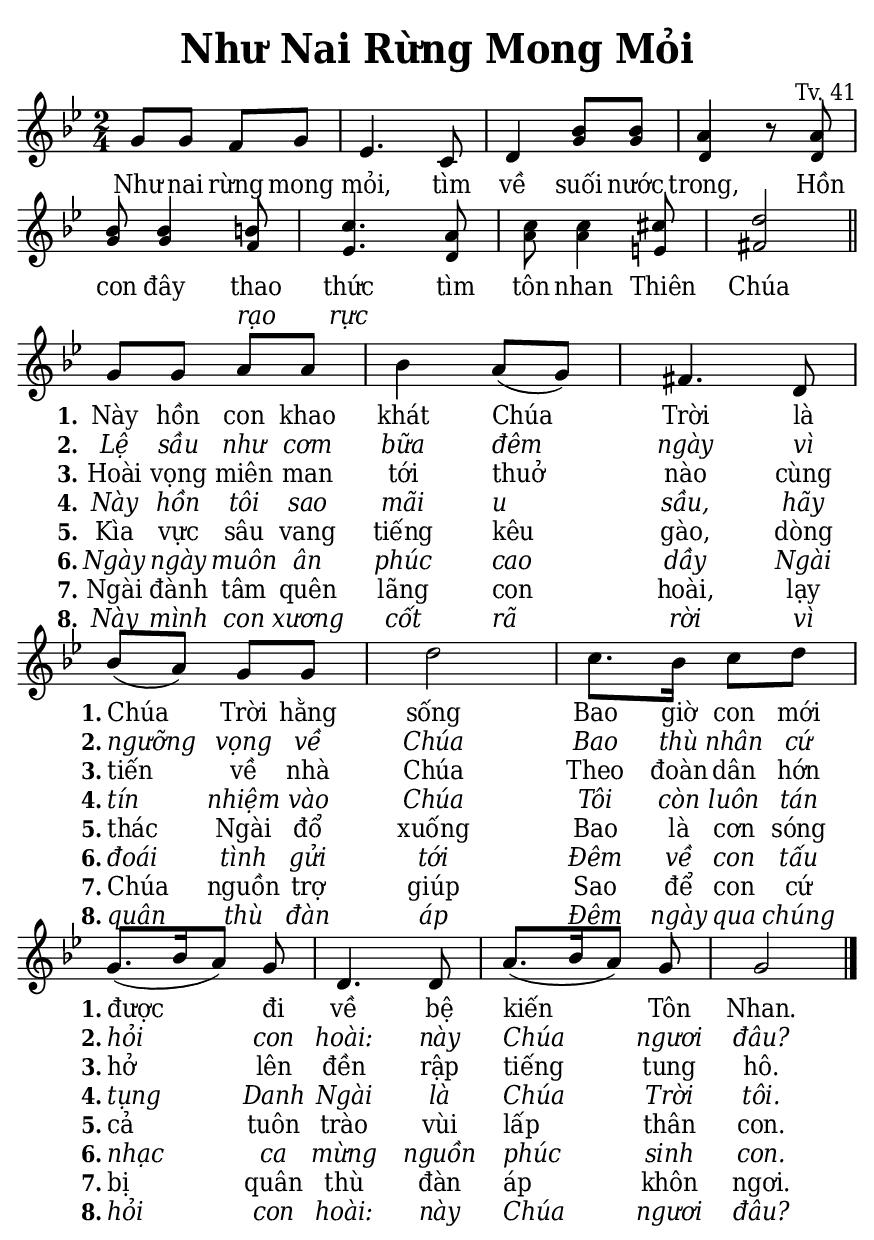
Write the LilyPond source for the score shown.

% Cài đặt chung\
\version "2.22.1"
\include "english.ly"

\header {
  title = \markup { \fontsize #1 "Như Nai Rừng Mong Mỏi" }
  composer = "Tv. 41"
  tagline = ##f
}

% Nhạc phiên khúc
nhacPhienKhucSop = \relative c'' {
  g8 g f g |
  ef4. c8 |
  d4 bf'8 bf |
  a4 r8 a |
  bf bf4 b!8 |
  c4. a8 |
  c c4 cs8 |
  d2 \bar "||" \break
  
  g,8 g a a |
  bf4 a8 (g) |
  fs4. d8 |
  bf' (a) g g |
  d'2 |
  c8. bf16 c8 d |
  g,8. ([bf16 a8]) g |
  d4. d8 |
  a'8. ([bf16 a8]) g |
  g2 \bar "|."
}

nhacPhienKhucAlto = \relative c'' {
  g8 g f g |
  ef4. c8 |
  d4 g8 g |
  d4 r8 d |
  g g4 f8 |
  ef4. d8 |
  a' a4 e!8 |
  fs2
}

% Lời phiên khúc
loiPhienKhucSop = \lyrics {
  %\set stanza = "ĐK:"
  Như nai rừng mong mỏi,
  tìm về suối nước trong,
  Hồn con đây
  <<
    { thao thức }
    \new Lyrics {
	    \set associatedVoice = "beSop"
	    \override Lyrics.LyricText.font-shape = #'italic
	    rạo rực
	}
  >>
  tìm tôn nhan Thiên Chúa
  <<
    {
      \set stanza = "1."
      Này hồn con khao khát Chúa Trời
      là Chúa Trời hằng sống
      Bao giờ con mới được đi về bệ kiến Tôn Nhan.
    }
    \new Lyrics {
	    \set associatedVoice = "beSop"
	    \set stanza = "2."
      \override Lyrics.LyricText.font-shape = #'italic
	    Lệ sầu như cơm bữa đêm ngày
	    vì ngưỡng vọng về Chúa
	    Bao thù nhân cứ hỏi con hoài: này Chúa ngươi đâu?
    }
    \new Lyrics {
	    \set associatedVoice = "beSop"
	    \set stanza = "3."
	    Hoài vọng miên man tới thuở nào
	    cùng tiến về nhà Chúa
	    Theo đoàn dân hớn hở lên đền rập tiếng tung hô.
    }
    \new Lyrics {
	    \set associatedVoice = "beSop"
	    \set stanza = "4."
      \override Lyrics.LyricText.font-shape = #'italic
	    Này hồn tôi sao mãi u sầu,
	    hãy tín nhiệm vào Chúa
	    Tôi còn luôn tán tụng Danh Ngài là Chúa Trời tôi.
    }
    \new Lyrics {
	    \set associatedVoice = "beSop"
	    \set stanza = "5."
	    Kìa vực sâu vang tiếng kêu gào,
	    dòng thác Ngài đổ xuống
	    Bao là cơn sóng cả tuôn trào vùi lấp thân con.
    }
    \new Lyrics {
	    \set associatedVoice = "beSop"
	    \set stanza = "6."
      \override Lyrics.LyricText.font-shape = #'italic
	    Ngày ngày muôn ân phúc cao dầy
	    Ngài đoái tình gửi tới
	    Đêm về con tấu nhạc ca mừng nguồn phúc sinh con.
    }
    \new Lyrics {
	    \set associatedVoice = "beSop"
	    \set stanza = "7."
	    Ngài đành tâm quên lãng con hoài,
	    lạy Chúa nguồn trợ giúp
	    Sao để con cứ bị quân thù đàn áp khôn ngơi.
    }
    \new Lyrics {
	    \set associatedVoice = "beSop"
	    \set stanza = "8."
      \override Lyrics.LyricText.font-shape = #'italic
	    Này mình con xương cốt rã rời
	    vì quân thù đàn áp
	    Đêm ngày qua chúng hỏi con hoài:
	    này Chúa ngươi đâu?
    }
  >>
}

% Dàn trang
\paper {
  #(set-paper-size "a5")
  top-margin = 3\mm
  bottom-margin = 3\mm
  left-margin = 3\mm
  right-margin = 3\mm
  indent = #0
  #(define fonts
	 (make-pango-font-tree "Deja Vu Serif Condensed"
	 		       "Deja Vu Serif Condensed"
			       "Deja Vu Serif Condensed"
			       (/ 20 20)))
  print-page-number = ##f
  page-count = #1
}

TongNhip = {
  \key bf \major \time 2/4
  \set Timing.beamExceptions = #'()
  \set Timing.baseMoment = #(ly:make-moment 1/4)
}

% mã nguồn cho những chức năng chưa hỗ trợ trong phiên bản lilypond hiện tại
% cung cấp bởi cộng đồng lilypond khi gửi email đến lilypond-user@gnu.org
% Đổi kích thước nốt cho bè phụ
notBePhu =
#(define-music-function (font-size music) (number? ly:music?)
   (for-some-music
     (lambda (m)
       (if (music-is-of-type? m 'rhythmic-event)
           (begin
             (set! (ly:music-property m 'tweaks)
                   (cons `(font-size . ,font-size)
                         (ly:music-property m 'tweaks)))
             #t)
           #f))
     music)
   music)

% in số phiên khúc trên mỗi dòng
#(define (add-grob-definition grob-name grob-entry)
    (set! all-grob-descriptions
          (cons ((@@ (lily) completize-grob-entry)
                 (cons grob-name grob-entry))
                all-grob-descriptions)))

#(add-grob-definition
   'StanzaNumberSpanner
   `((direction . ,LEFT)
     (font-series . bold)
     (padding . 0.5)
     (side-axis . ,X)
     (stencil . ,ly:text-interface::print)
     (X-offset . ,ly:side-position-interface::x-aligned-side)
     (Y-extent . ,grob::always-Y-extent-from-stencil)
     (meta . ((class . Spanner)
              (interfaces . (font-interface
                             side-position-interface
                             stanza-number-interface
                             text-interface))))))

\layout {
   \context {
     \Global
     \grobdescriptions #all-grob-descriptions
   }
   \context {
     \Score
     \remove Stanza_number_align_engraver
     \consists
       #(lambda (context)
          (let ((texts '())
                (syllables '()))
            (make-engraver
             (acknowledgers
              ((stanza-number-interface engraver grob source-engraver)
                 (set! texts (cons grob texts)))
              ((lyric-syllable-interface engraver grob source-engraver)
                 (set! syllables (cons grob syllables))))
             ((stop-translation-timestep engraver)
                (for-each
                 (lambda (text)
                   (for-each
                    (lambda (syllable)
                      (ly:pointer-group-interface::add-grob text
'side-support-elements syllable))
                    syllables))
                 texts)
                (set! syllables '())))))
   }
   \context {
     \Lyrics
     \remove Stanza_number_engraver
     \consists
       #(lambda (context)
          (let ((text #f)
                (last-stanza #f))
            (make-engraver
             ((process-music engraver)
                (let ((stanza (ly:context-property context 'stanza #f)))
                  (if (and stanza (not (equal? stanza last-stanza)))
                      (let ((column (ly:context-property context
'currentCommandColumn)))
                        (set! last-stanza stanza)
                        (if text
                            (ly:spanner-set-bound! text RIGHT column))

                        (set! text (ly:engraver-make-grob engraver
'StanzaNumberSpanner '()))
                        (ly:grob-set-property! text 'text stanza)
                        (ly:spanner-set-bound! text LEFT column)))))
             ((finalize engraver)
                (if text
                    (let ((column (ly:context-property context
'currentCommandColumn)))
                      (ly:spanner-set-bound! text RIGHT column)))))))
     \override StanzaNumberSpanner.horizon-padding = 10000
   }
}
% kết thúc mã nguồn

\score {
  \new ChoirStaff <<
    \new Staff \with {
        \consists "Merge_rests_engraver"
        printPartCombineTexts = ##f
      }
      <<
      \new Voice \TongNhip \partCombine 
        \nhacPhienKhucSop
        \notBePhu -1 { \nhacPhienKhucAlto }
      \new NullVoice = beSop \nhacPhienKhucSop
      \new Lyrics \lyricsto beSop \loiPhienKhucSop
      >>
  >>
  \layout {
    \override Lyrics.LyricSpace.minimum-distance = #0.45
    \override Score.BarNumber.break-visibility = ##(#f #f #f)
    \override Score.SpacingSpanner.uniform-stretching = ##t
  } 
}
